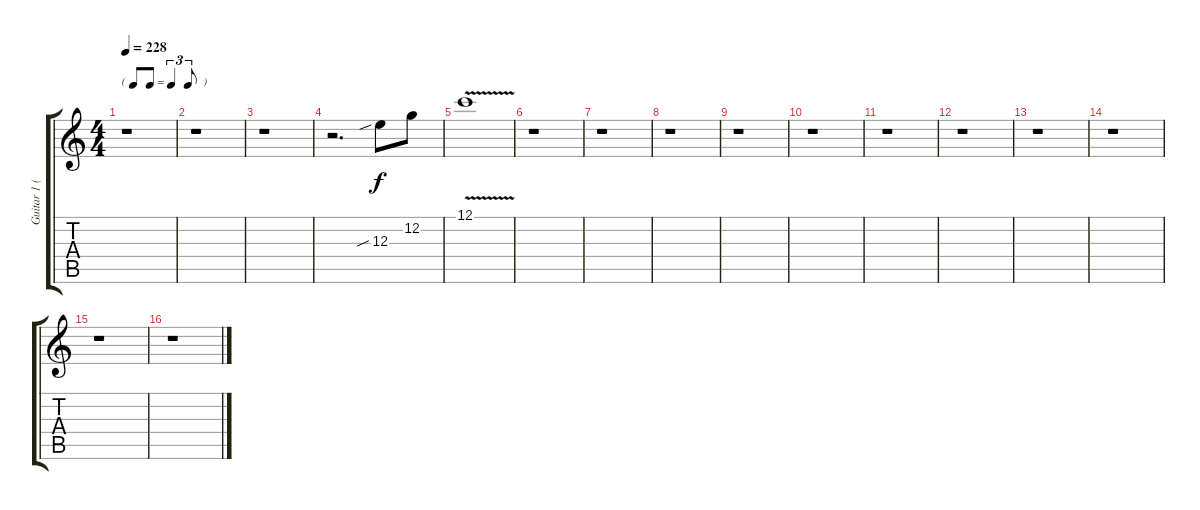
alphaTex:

\track ("Guitar 1 (Dobro)" "Guitar 1 (") {instrument acousticguitarsteel}
\staff {score tabs}
\tuning (C4 G3 E3 C3 G2 C2) {hide}
\ts (4 4)
\tf triplet8th
\tempo 228
\clef g2
\ks c
r.1{dy f} |
r.1 |
r.1 |
r.2{d} 12.3{sib}.8 12.2.8 |
12.1{v}.1 |
r.1 |
r.1 |
r.1 |
r.1 |
r.1 |
r.1 |
r.1 |
r.1 |
r.1 |
r.1 |
r.1
